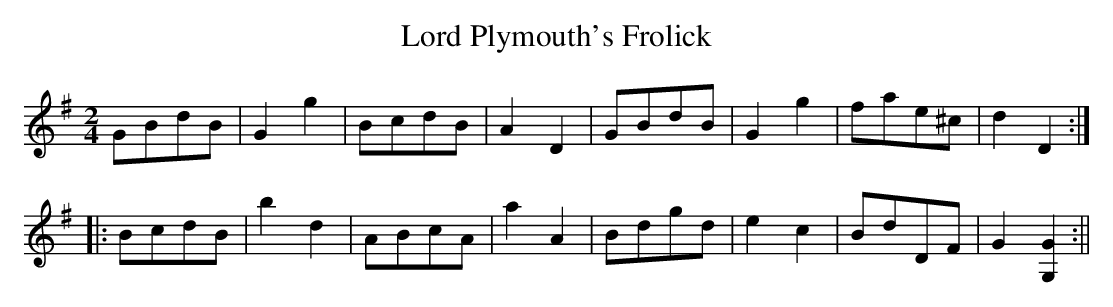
X:1
T:Lord Plymouth's Frolick
M:2/4
L:1/8
K:G
GBdB|G2g2|BcdB|A2D2|GBdB|G2g2|fae^c|d2D2:|
|:BcdB|b2d2|ABcA|a2A2|Bdgd|e2c2|BdDF|G2 [G,2G2]:||
